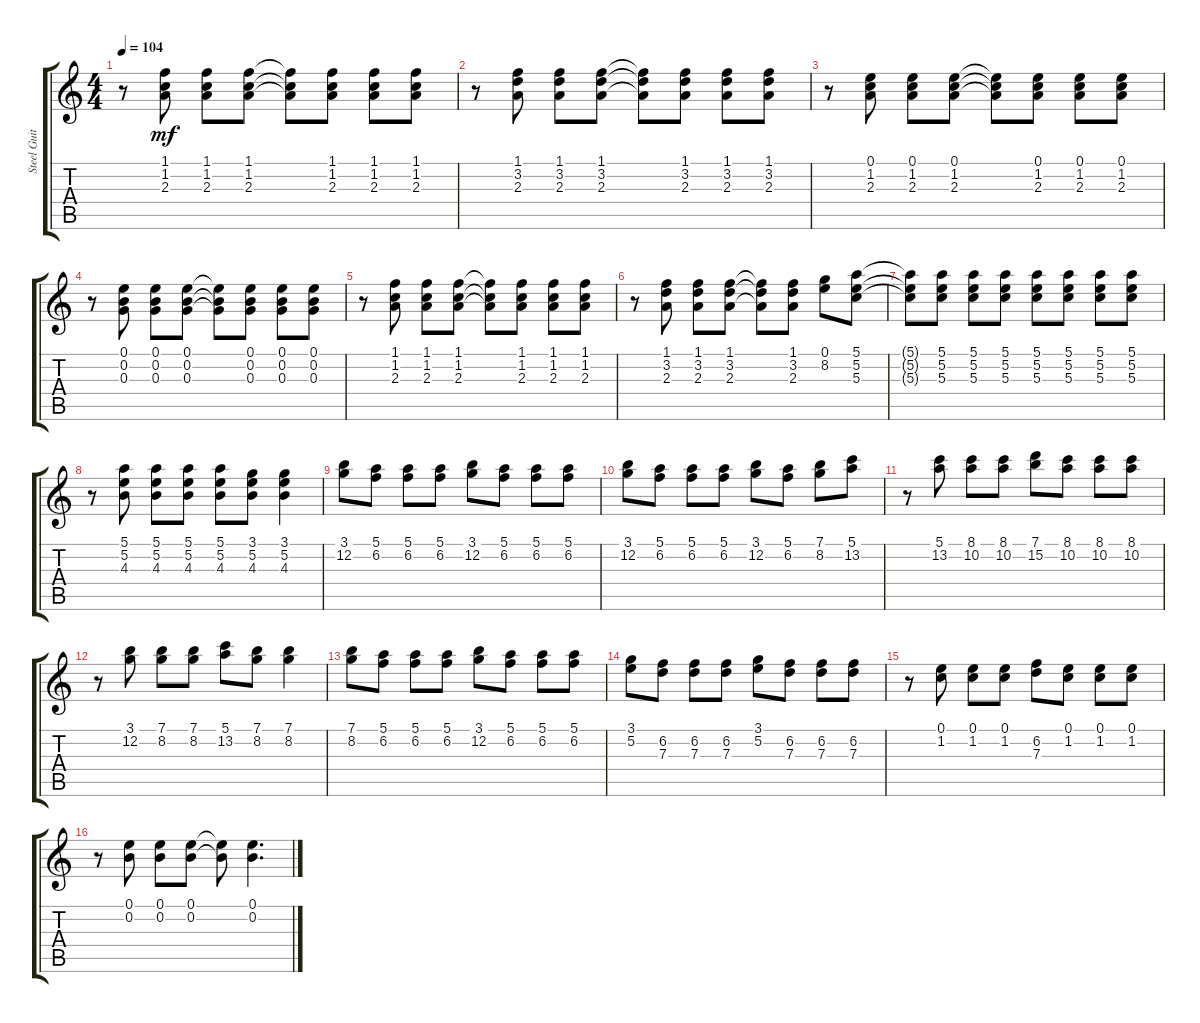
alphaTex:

\track ("Steel Guitar" "Steel Guit") {instrument acousticguitarsteel}
\staff {score tabs}
\tuning (E4 B3 G3 D3 A2 E2) {hide}
\ts (4 4)
\tempo 104
\clef g2
\ks c
r.8{dy mf} (1.1 1.2 2.3).8 (1.1 1.2 2.3).8 (1.1 1.2 2.3).8 (1.1{t} 1.2{t} 2.3{t}).8 (1.1 1.2 2.3).8 (1.1 1.2 2.3).8 (1.1 1.2 2.3).8 |
r.8 (1.1 3.2 2.3).8 (1.1 3.2 2.3).8 (1.1 3.2 2.3).8 (1.1{t} 3.2{t} 2.3{t}).8 (1.1 3.2 2.3).8 (1.1 3.2 2.3).8 (1.1 3.2 2.3).8 |
r.8 (0.1 1.2 2.3).8 (0.1 1.2 2.3).8 (0.1 1.2 2.3).8 (0.1{t} 1.2{t} 2.3{t}).8 (0.1 1.2 2.3).8 (0.1 1.2 2.3).8 (0.1 1.2 2.3).8 |
r.8 (0.1 0.2 0.3).8 (0.1 0.2 0.3).8 (0.1 0.2 0.3).8 (0.1{t} 0.2{t} 0.3{t}).8 (0.1 0.2 0.3).8 (0.1 0.2 0.3).8 (0.1 0.2 0.3).8 |
r.8 (1.1 1.2 2.3).8 (1.1 1.2 2.3).8 (1.1 1.2 2.3).8 (1.1{t} 1.2{t} 2.3{t}).8 (1.1 1.2 2.3).8 (1.1 1.2 2.3).8 (1.1 1.2 2.3).8 |
r.8 (1.1 3.2 2.3).8 (1.1 3.2 2.3).8 (1.1 3.2 2.3).8 (1.1{t} 3.2{t} 2.3{t}).8 (1.1 3.2 2.3).8 (0.1 8.2).8 (5.1 5.2 5.3).8 |
(5.1{t} 5.2{t} 5.3{t}).8 (5.1 5.2 5.3).8 (5.1 5.2 5.3).8 (5.1 5.2 5.3).8 (5.1 5.2 5.3).8 (5.1 5.2 5.3).8 (5.1 5.2 5.3).8 (5.1 5.2 5.3).8 |
r.8 (5.1 5.2 4.3).8 (5.1 5.2 4.3).8 (5.1 5.2 4.3).8 (5.1 5.2 4.3).8 (3.1 5.2 4.3).8 (3.1 5.2 4.3).4 |
(3.1 12.2).8 (5.1 6.2).8 (5.1 6.2).8 (5.1 6.2).8 (3.1 12.2).8 (5.1 6.2).8 (5.1 6.2).8 (5.1 6.2).8 |
(3.1 12.2).8 (5.1 6.2).8 (5.1 6.2).8 (5.1 6.2).8 (3.1 12.2).8 (5.1 6.2).8 (7.1 8.2).8 (5.1 13.2).8 |
r.8 (5.1 13.2).8 (8.1 10.2).8 (8.1 10.2).8 (7.1 15.2).8 (8.1 10.2).8 (8.1 10.2).8 (8.1 10.2).8 |
r.8 (3.1 12.2).8 (7.1 8.2).8 (7.1 8.2).8 (5.1 13.2).8 (7.1 8.2).8 (7.1 8.2).4 |
(7.1 8.2).8 (5.1 6.2).8 (5.1 6.2).8 (5.1 6.2).8 (3.1 12.2).8 (5.1 6.2).8 (5.1 6.2).8 (5.1 6.2).8 |
(3.1 5.2).8 (6.2 7.3).8 (6.2 7.3).8 (6.2 7.3).8 (3.1 5.2).8 (6.2 7.3).8 (6.2 7.3).8 (6.2 7.3).8 |
r.8 (0.1 1.2).8 (0.1 1.2).8 (0.1 1.2).8 (6.2 7.3).8 (0.1 1.2).8 (0.1 1.2).8 (0.1 1.2).8 |
r.8 (0.1 0.2).8 (0.1 0.2).8 (0.1 0.2).8 (0.1{t} 0.2{t}).8 (0.1 0.2).4{d}
